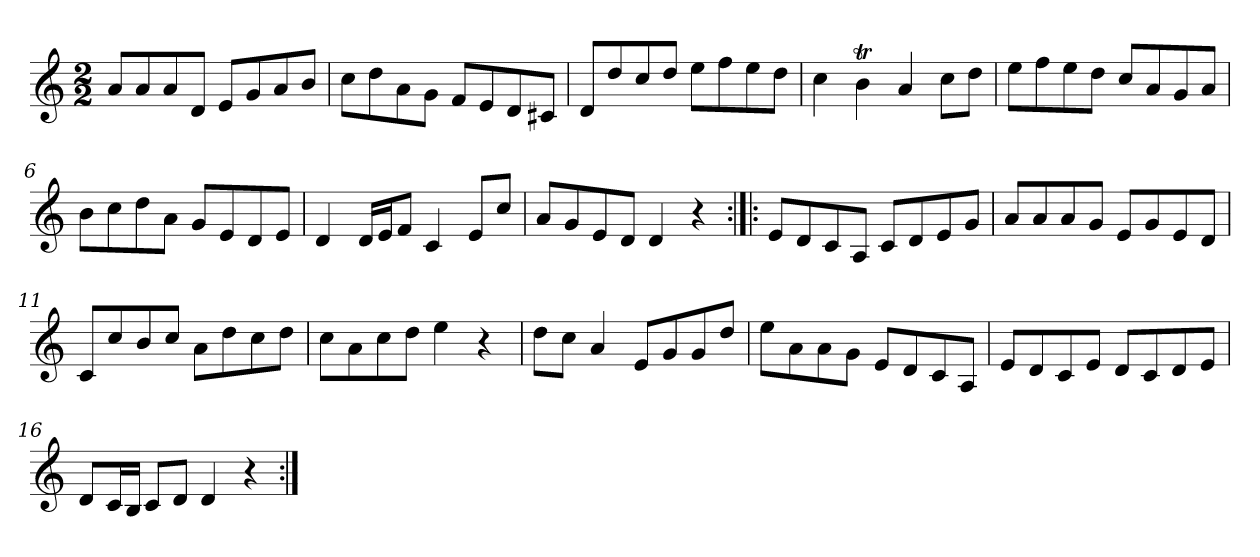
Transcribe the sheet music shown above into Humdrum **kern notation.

**kern
*part1
*staff1
*clefG2
*k[]
*M2/2
=1
8a/L
8a/
8a/
8d/J
8e/L
8g/
8a/
8b/J
=2
8cc\L
8dd\
8a\
8g\J
8f/L
8e/
8d/
8c#X/J
=3
8d/L
8dd/
8cc/
8dd/J
8ee\L
8ff\
8ee\
8dd\J
=4
4cc\
4bt\
4a/
8cc\L
8dd\J
=5
8ee\L
8ff\
8ee\
8dd\J
8cc/L
8a/
8g/
8a/J
=6
8b\L
8cc\
8dd\
8a\J
8g/L
8e/
8d/
8e/J
!!LO:LB:g=z
=7
4d/
16d/LL
16e/J
8f/J
4c/
8e/L
8cc/J
=8
8a/L
8g/
8e/
8d/J
4d/
4r
=9:|!|:
8e/L
8d/
8c/
8A/J
8c/L
8d/
8e/
8g/J
=10
8a/L
8a/
8a/
8g/J
8e/L
8g/
8e/
8d/J
=11
8c/L
8cc/
8b/
8cc/J
8a\L
8dd\
8cc\
8dd\J
=12
8cc\L
8a\
8cc\
8dd\J
4ee\
4r
!!LO:LB:g=z
=13
8dd\L
8cc\J
4a/
8e/L
8g/
8g/
8dd/J
=14
8ee\L
8a\
8a\
8g\J
8e/L
8d/
8c/
8A/J
=15
8e/L
8d/
8c/
8e/J
8d/L
8c/
8d/
8e/J
=16
8d/L
16c/L
16B/JJ
8c/L
8d/J
4d/
4r
=:|!
*-
